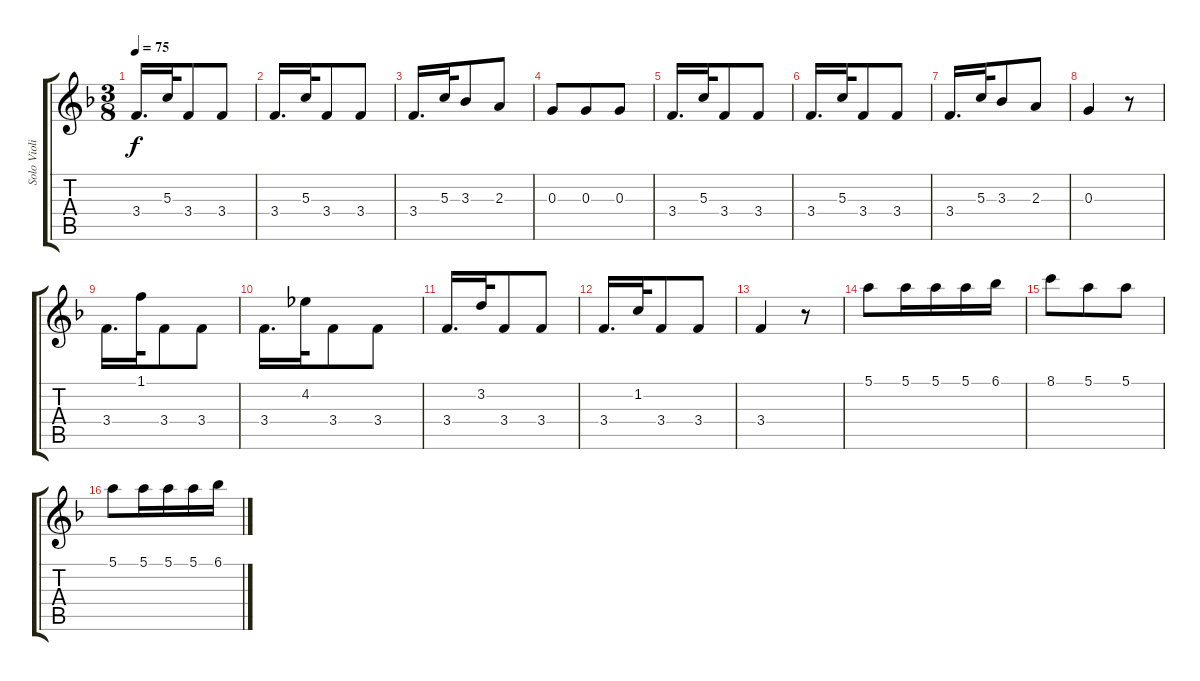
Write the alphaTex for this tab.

\track ("Solo Violin" "Solo Violi") {instrument acousticguitarsteel}
\staff {score tabs}
\tuning (E4 B3 G3 D3 A2 E2) {hide}
\ts (3 8)
\tempo 75
\clef g2
\ks f
3.4.16{d dy f instrument acousticguitarsteel} 5.3.32 3.4.8 3.4.8 |
3.4.16{d} 5.3.32 3.4.8 3.4.8 |
3.4.16{d} 5.3.32 3.3.8 2.3.8 |
0.3.8 0.3.8 0.3.8 |
3.4.16{d} 5.3.32 3.4.8 3.4.8 |
3.4.16{d} 5.3.32 3.4.8 3.4.8 |
3.4.16{d} 5.3.32 3.3.8 2.3.8 |
0.3.4 r.8 |
3.4.16{d} 1.1.32 3.4.8 3.4.8 |
3.4.16{d} 4.2.32 3.4.8 3.4.8 |
3.4.16{d} 3.2.32 3.4.8 3.4.8 |
3.4.16{d} 1.2.32 3.4.8 3.4.8 |
3.4.4 r.8 |
5.1.8 5.1.16 5.1.16 5.1.16 6.1.16 |
8.1.8 5.1.8 5.1.8 |
5.1.8 5.1.16 5.1.16 5.1.16 6.1.16
